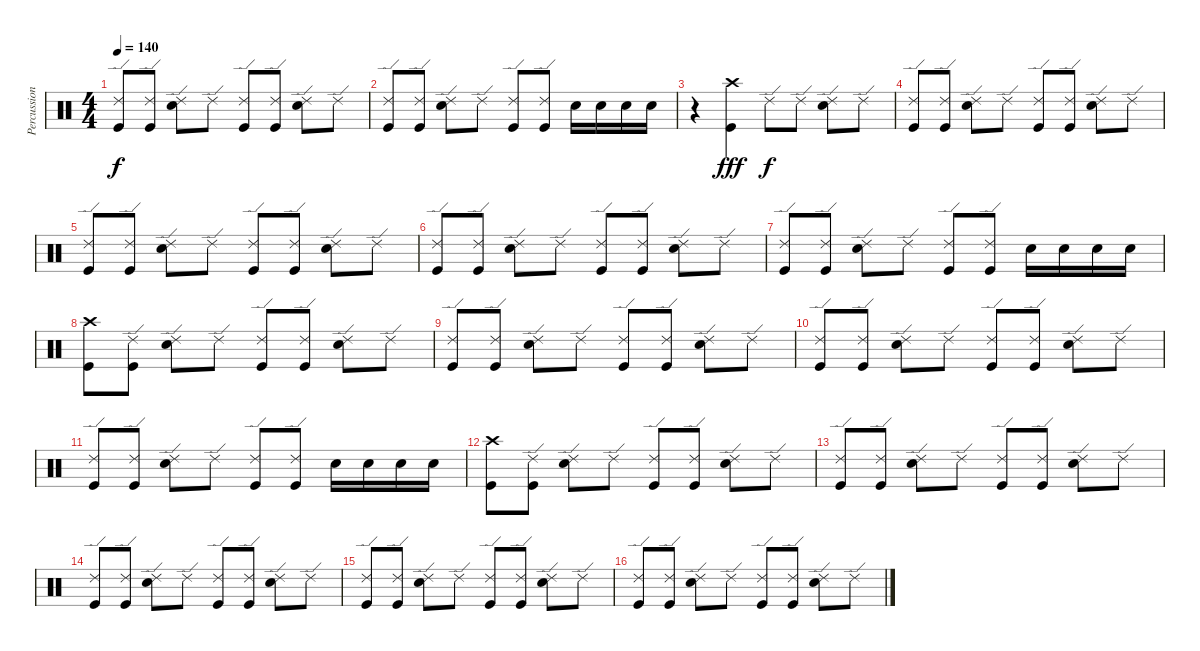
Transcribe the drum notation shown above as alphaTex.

\track ("Percussion" "Percussion") {instrument percussion}
\staff {score}
\articulation defaults
\ts (4 4)
\tempo 140
\clef neutral
\ks c
("Ride (edge) 2" "Kick (hit)").8{dy f} ("Ride (edge) 2" "Kick (hit)").8 ("Ride (edge) 2" "Snare (hit) 2").8 "Ride (edge) 2".8 ("Ride (edge) 2" "Kick (hit)").8 ("Ride (edge) 2" "Kick (hit)").8 ("Ride (edge) 2" "Snare (hit) 2").8 "Ride (edge) 2".8 |
("Ride (edge) 2" "Kick (hit)").8 ("Ride (edge) 2" "Kick (hit)").8 ("Ride (edge) 2" "Snare (hit) 2").8 "Ride (edge) 2".8 ("Ride (edge) 2" "Kick (hit)").8 ("Ride (edge) 2" "Kick (hit)").8 "Snare (hit) 2".16 "Snare (hit) 2".16 "Snare (hit) 2".16 "Snare (hit) 2".16 |
r.4 ("Crash high (hit)" "Kick (hit)").4{dy fff} "Ride (edge) 2".8{dy f} "Ride (edge) 2".8 ("Ride (edge) 2" "Snare (hit) 2").8 "Ride (edge) 2".8 |
("Ride (edge) 2" "Kick (hit)").8 ("Ride (edge) 2" "Kick (hit)").8 ("Ride (edge) 2" "Snare (hit) 2").8 "Ride (edge) 2".8 ("Ride (edge) 2" "Kick (hit)").8 ("Ride (edge) 2" "Kick (hit)").8 ("Ride (edge) 2" "Snare (hit) 2").8 "Ride (edge) 2".8 |
("Ride (edge) 2" "Kick (hit)").8 ("Ride (edge) 2" "Kick (hit)").8 ("Ride (edge) 2" "Snare (hit) 2").8 "Ride (edge) 2".8 ("Ride (edge) 2" "Kick (hit)").8 ("Ride (edge) 2" "Kick (hit)").8 ("Ride (edge) 2" "Snare (hit) 2").8 "Ride (edge) 2".8 |
("Ride (edge) 2" "Kick (hit)").8 ("Ride (edge) 2" "Kick (hit)").8 ("Ride (edge) 2" "Snare (hit) 2").8 "Ride (edge) 2".8 ("Ride (edge) 2" "Kick (hit)").8 ("Ride (edge) 2" "Kick (hit)").8 ("Ride (edge) 2" "Snare (hit) 2").8 "Ride (edge) 2".8 |
("Ride (edge) 2" "Kick (hit)").8 ("Ride (edge) 2" "Kick (hit)").8 ("Ride (edge) 2" "Snare (hit) 2").8 "Ride (edge) 2".8 ("Ride (edge) 2" "Kick (hit)").8 ("Ride (edge) 2" "Kick (hit)").8 "Snare (hit) 2".16 "Snare (hit) 2".16 "Snare (hit) 2".16 "Snare (hit) 2".16 |
("Crash high (hit)" "Kick (hit)").8 ("Ride (edge) 2" "Kick (hit)").8 ("Ride (edge) 2" "Snare (hit) 2").8 "Ride (edge) 2".8 ("Ride (edge) 2" "Kick (hit)").8 ("Ride (edge) 2" "Kick (hit)").8 ("Ride (edge) 2" "Snare (hit) 2").8 "Ride (edge) 2".8 |
("Ride (edge) 2" "Kick (hit)").8 ("Ride (edge) 2" "Kick (hit)").8 ("Ride (edge) 2" "Snare (hit) 2").8 "Ride (edge) 2".8 ("Ride (edge) 2" "Kick (hit)").8 ("Ride (edge) 2" "Kick (hit)").8 ("Ride (edge) 2" "Snare (hit) 2").8 "Ride (edge) 2".8 |
("Ride (edge) 2" "Kick (hit)").8 ("Ride (edge) 2" "Kick (hit)").8 ("Ride (edge) 2" "Snare (hit) 2").8 "Ride (edge) 2".8 ("Ride (edge) 2" "Kick (hit)").8 ("Ride (edge) 2" "Kick (hit)").8 ("Ride (edge) 2" "Snare (hit) 2").8 "Ride (edge) 2".8 |
("Ride (edge) 2" "Kick (hit)").8 ("Ride (edge) 2" "Kick (hit)").8 ("Ride (edge) 2" "Snare (hit) 2").8 "Ride (edge) 2".8 ("Ride (edge) 2" "Kick (hit)").8 ("Ride (edge) 2" "Kick (hit)").8 "Snare (hit) 2".16 "Snare (hit) 2".16 "Snare (hit) 2".16 "Snare (hit) 2".16 |
("Crash high (hit)" "Kick (hit)").8 ("Ride (edge) 2" "Kick (hit)").8 ("Ride (edge) 2" "Snare (hit) 2").8 "Ride (edge) 2".8 ("Ride (edge) 2" "Kick (hit)").8 ("Ride (edge) 2" "Kick (hit)").8 ("Ride (edge) 2" "Snare (hit) 2").8 "Ride (edge) 2".8 |
("Ride (edge) 2" "Kick (hit)").8 ("Ride (edge) 2" "Kick (hit)").8 ("Ride (edge) 2" "Snare (hit) 2").8 "Ride (edge) 2".8 ("Ride (edge) 2" "Kick (hit)").8 ("Ride (edge) 2" "Kick (hit)").8 ("Ride (edge) 2" "Snare (hit) 2").8 "Ride (edge) 2".8 |
("Ride (edge) 2" "Kick (hit)").8 ("Ride (edge) 2" "Kick (hit)").8 ("Ride (edge) 2" "Snare (hit) 2").8 "Ride (edge) 2".8 ("Ride (edge) 2" "Kick (hit)").8 ("Ride (edge) 2" "Kick (hit)").8 ("Ride (edge) 2" "Snare (hit) 2").8 "Ride (edge) 2".8 |
("Ride (edge) 2" "Kick (hit)").8 ("Ride (edge) 2" "Kick (hit)").8 ("Ride (edge) 2" "Snare (hit) 2").8 "Ride (edge) 2".8 ("Ride (edge) 2" "Kick (hit)").8 ("Ride (edge) 2" "Kick (hit)").8 ("Ride (edge) 2" "Snare (hit) 2").8 "Ride (edge) 2".8 |
("Ride (edge) 2" "Kick (hit)").8 ("Ride (edge) 2" "Kick (hit)").8 ("Ride (edge) 2" "Snare (hit) 2").8 "Ride (edge) 2".8 ("Ride (edge) 2" "Kick (hit)").8 ("Ride (edge) 2" "Kick (hit)").8 ("Ride (edge) 2" "Snare (hit) 2").8 "Ride (edge) 2".8
